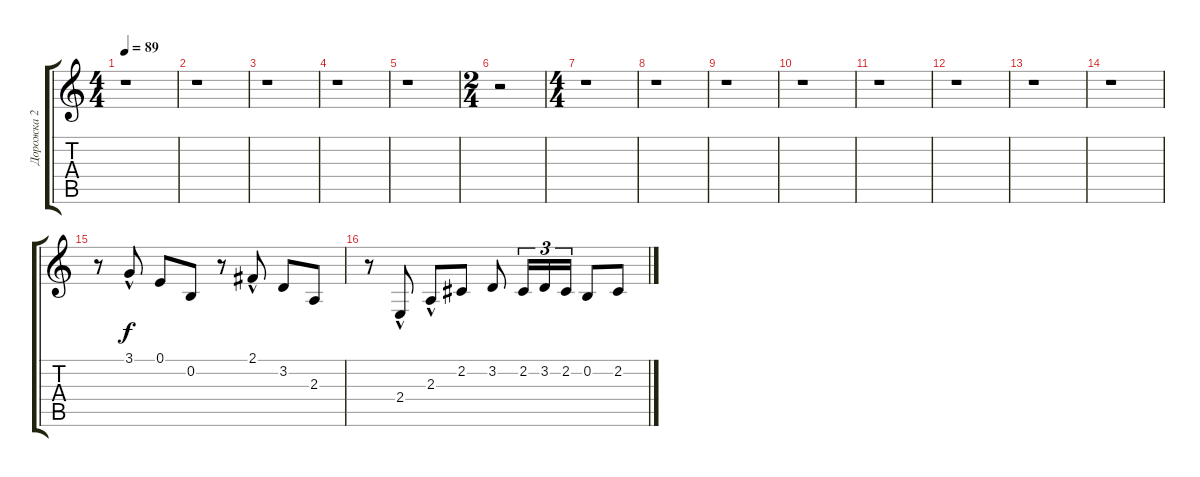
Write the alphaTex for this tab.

\track ("Дорожка 2" "Дорожка 2") {instrument brightacousticpiano}
\staff {score tabs}
\tuning (E4 B3 G3 D3 A2 E2) {hide}
\ts (4 4)
\tempo 89
\clef g2
\ks c
r.1{dy f} |
r.1 |
r.1 |
r.1 |
r.1 |
\ts (2 4)
r.2 |
\ts (4 4)
r.1 |
r.1 |
r.1 |
r.1 |
r.1 |
r.1 |
r.1 |
r.1 |
r.8 3.1{hac}.8 0.1.8 0.2.8 r.8 2.1{hac}.8 3.2.8 2.3.8 |
r.8 2.4{hac}.8 2.3{hac}.8 2.2.8 3.2.8 2.2.16{tu (3 2)} 3.2.16{tu (3 2)} 2.2.16{tu (3 2)} 0.2.8 2.2.8
